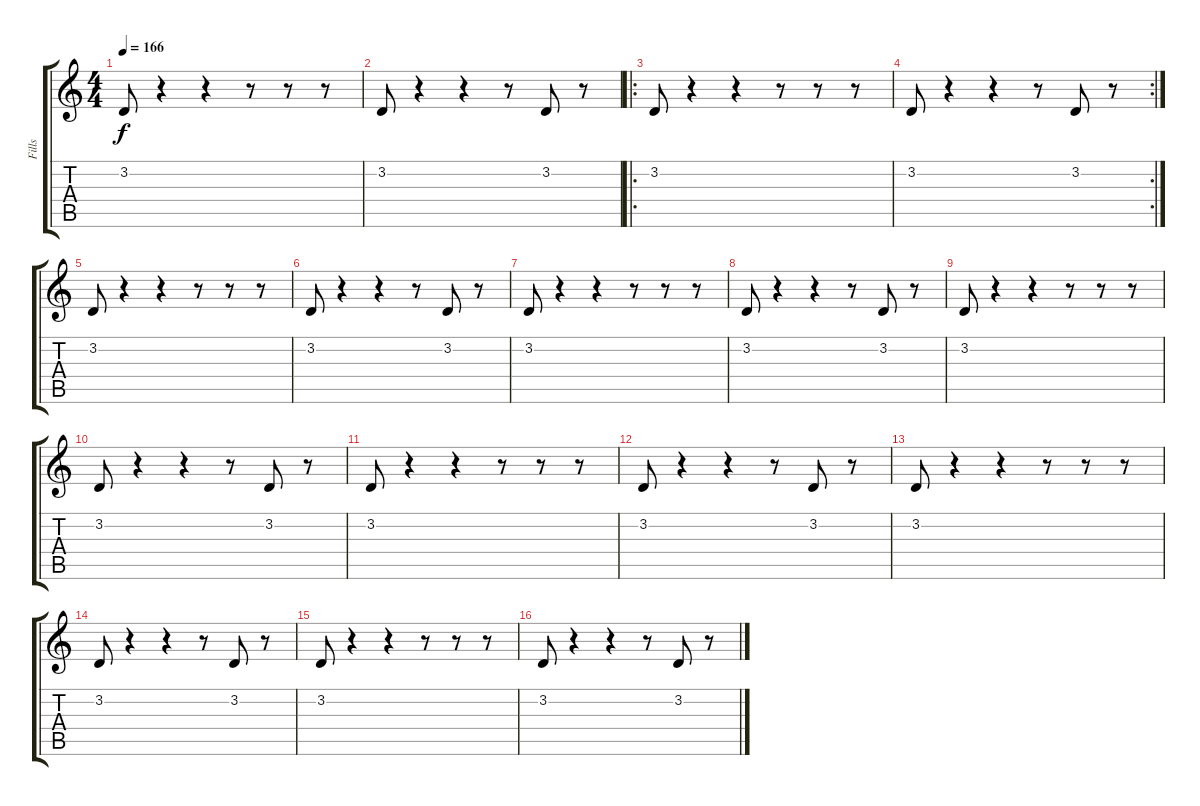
\track ("Fills" "Fills") {instrument lead1square}
\staff {score tabs}
\tuning (E4 B3 G3 D3 A2 E2) {hide}
\ts (4 4)
\tempo 166
\clef g2
\ks c
3.2.8{dy f} r.4 r.4 r.8 r.8 r.8 |
3.2.8 r.4 r.4 r.8 3.2.8 r.8 |
\ro
3.2.8 r.4 r.4 r.8 r.8 r.8 |
\rc 2
3.2.8 r.4 r.4 r.8 3.2.8 r.8 |
3.2.8 r.4 r.4 r.8 r.8 r.8 |
3.2.8 r.4 r.4 r.8 3.2.8 r.8 |
3.2.8 r.4 r.4 r.8 r.8 r.8 |
3.2.8 r.4 r.4 r.8 3.2.8 r.8 |
3.2.8 r.4 r.4 r.8 r.8 r.8 |
3.2.8 r.4 r.4 r.8 3.2.8 r.8 |
3.2.8 r.4 r.4 r.8 r.8 r.8 |
3.2.8 r.4 r.4 r.8 3.2.8 r.8 |
3.2.8 r.4 r.4 r.8 r.8 r.8 |
3.2.8 r.4 r.4 r.8 3.2.8 r.8 |
3.2.8 r.4 r.4 r.8 r.8 r.8 |
3.2.8 r.4 r.4 r.8 3.2.8 r.8
